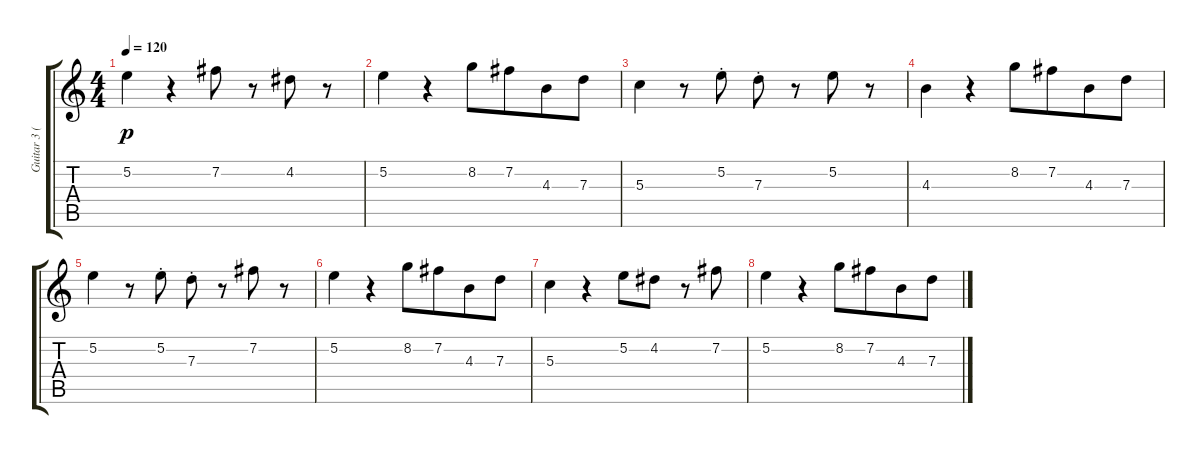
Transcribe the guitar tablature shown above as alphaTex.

\track ("Guitar 3 (Electric)" "Guitar 3 (") {instrument overdrivenguitar}
\staff {score tabs}
\tuning (E4 B3 G3 D3 A2 E2) {hide}
\ts (4 4)
\tempo 120
\clef g2
\ks c
5.2.4{dy p} r.4 7.2.8 r.8 4.2.8 r.8 |
5.2.4 r.4 8.2.8 7.2.8{beam merge} 4.3.8 7.3.8 |
5.3.4 r.8 5.2{st}.8 7.3{st}.8 r.8 5.2.8 r.8 |
4.3.4 r.4 8.2.8 7.2.8{beam merge} 4.3.8 7.3.8 |
5.2.4 r.8 5.2{st}.8 7.3{st}.8 r.8 7.2.8 r.8 |
5.2.4 r.4 8.2.8 7.2.8{beam merge} 4.3.8 7.3.8 |
5.3.4 r.4 5.2.8 4.2.8 r.8 7.2.8 |
5.2.4 r.4 8.2.8 7.2.8{beam merge} 4.3.8 7.3.8
